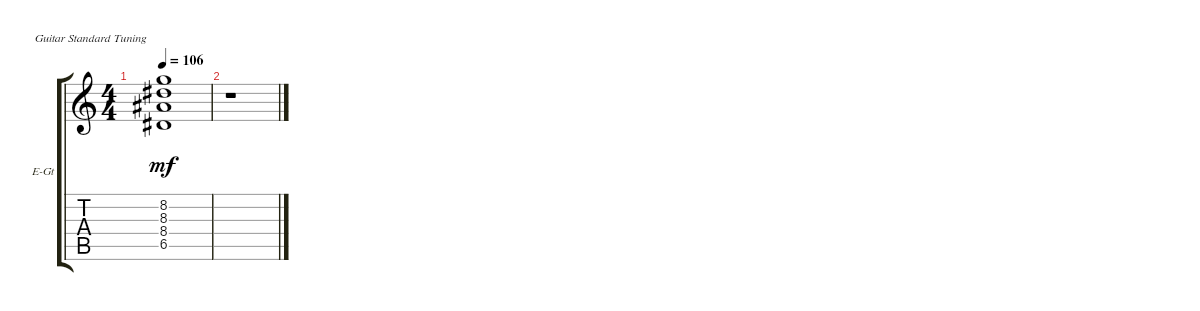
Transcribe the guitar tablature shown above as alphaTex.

\bracketExtendMode groupsimilarinstruments
\firstSystemTrackNameOrientation horizontal
\otherSystemsTrackNameOrientation horizontal
\track ("Electric Guitar" "E-Gt") {instrument overdrivenguitar}
\staff {score tabs}
\tuning (E4 B3 G3 D3 A2 E2)
\ts (4 4)
\tempo 106
\clef g2
\scale
0.333333
\ks c
(8.2 8.3 8.4 6.5).1{dy mf} |
r.1
